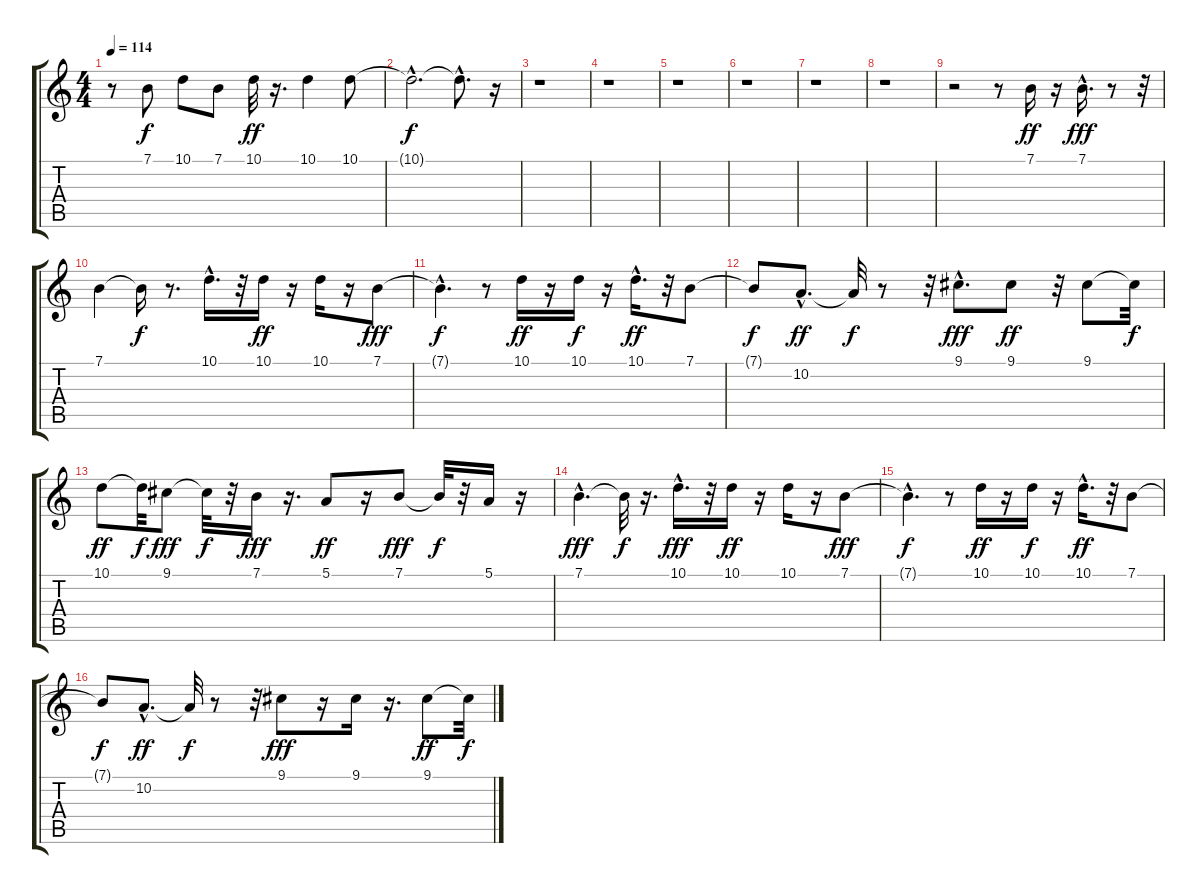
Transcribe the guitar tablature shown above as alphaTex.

\track "" {instrument altosax}
\staff {score tabs}
\tuning (E4 B3 G3 D3 A2 E2) {hide}
\ts (4 4)
\tempo 114
\clef g2
\ks c
r.8{dy f} 7.1.8 10.1.8 7.1.8 10.1.32{dy ff} r.16{d} 10.1.4 10.1.8 |
10.1{hac t}.2{d dy f} 10.1{hac t}.8{d} r.16 |
r.1 |
r.1 |
r.1 |
r.1 |
r.1 |
r.1 |
r.2 r.8 7.1.16{dy ff} r.16 7.1{hac}.16{d dy fff} r.8 r.32 |
7.1.4 7.1{t}.16{dy f} r.8{d} 10.1{hac}.16{d} r.32 10.1.16{dy ff} r.16 10.1.16 r.16 7.1.8{dy fff} |
7.1{hac t}.4{d dy f} r.8 10.1.16{dy ff} r.16 10.1.16{dy f} r.16 10.1{hac}.16{d dy ff} r.32 7.1.8 |
7.1{t}.8{dy f} 10.2{hac}.8{d dy ff} 10.2{t}.32{dy f} r.8 r.32 9.1{hac}.8{d dy fff} 9.1.8{dy ff} r.32 9.1.8 9.1{t}.32{dy f} |
10.1.8{dy ff} 10.1{t}.32{dy f} 9.1.8{dy fff} 9.1{t}.32{dy f} r.32 7.1.16{dy fff} r.16{d} 5.1.8{dy ff} r.16 7.1.8{dy fff} 7.1{t}.32{dy f} r.32 5.1.16 r.16 |
7.1{hac}.4{d dy fff} 7.1{t}.32{dy f} r.16{d} 10.1{hac}.16{d dy fff} r.32 10.1.16{dy ff} r.16 10.1.16 r.16 7.1.8{dy fff} |
7.1{hac t}.4{d dy f} r.8 10.1.16{dy ff} r.16 10.1.16{dy f} r.16 10.1{hac}.16{d dy ff} r.32 7.1.8 |
7.1{t}.8{dy f} 10.2{hac}.8{d dy ff} 10.2{t}.32{dy f} r.8 r.32 9.1.8{dy fff} r.16 9.1.16 r.16{d} 9.1.8{dy ff} 9.1{t}.32{dy f}
